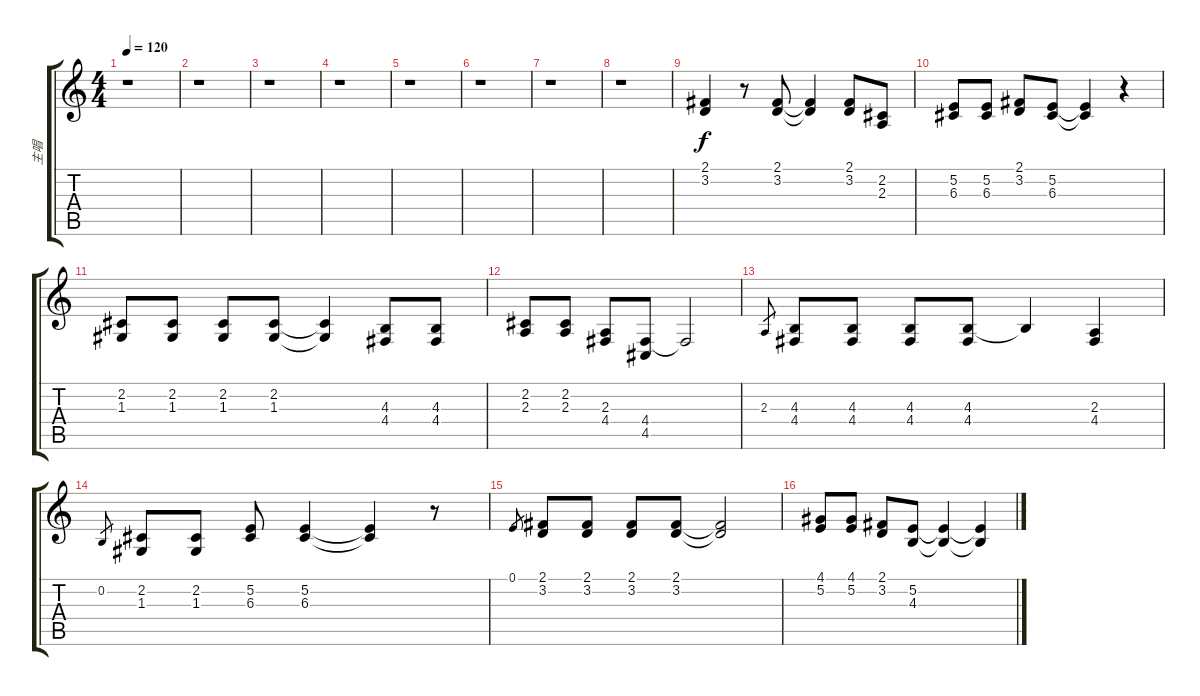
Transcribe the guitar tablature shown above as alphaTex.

\track ("主唱" "主唱") {instrument tenorsax}
\staff {score tabs}
\tuning (E4 B3 G3 D3 A2 E2) {hide}
\ts (4 4)
\tempo 120
\clef g2
\ks c
r.1{dy f} |
r.1 |
r.1 |
r.1 |
r.1 |
r.1 |
r.1 |
r.1 |
(2.1 3.2).4 r.8 (2.1 3.2).8 (2.1{t} 3.2{t}).4 (2.1 3.2).8 (2.2 2.3).8 |
(5.2 6.3).8 (5.2 6.3).8 (2.1 3.2).8 (5.2 6.3).8 (5.2{t} 6.3{t}).4 r.4 |
(2.2 1.3).8 (2.2 1.3).8 (2.2 1.3).8 (2.2 1.3).8 (2.2{t} 1.3{t}).4 (4.3 4.4).8 (4.3 4.4).8 |
(2.2 2.3).8 (2.2 2.3).8 (2.3 4.4).8 (4.4 4.5).8 4.4{t}.2 |
2.3.8{gr} (4.3 4.4).8 (4.3 4.4).8 (4.3 4.4).8 (4.3 4.4).8 4.3{t}.4 (2.3 4.4).4 |
0.2.8{gr} (2.2 1.3).8 (2.2 1.3).8 (5.2 6.3).8 (5.2 6.3).4 (5.2{t} 6.3{t}).4 r.8 |
0.1.8{gr} (2.1 3.2).8 (2.1 3.2).8 (2.1 3.2).8 (2.1 3.2).8 (2.1{t} 3.2{t}).2 |
(4.1 5.2).8 (4.1 5.2).8 (2.1 3.2).8 (5.2 4.3).8 (5.2{t} 4.3{t}).4 (5.2{t} 4.3{t}).4
